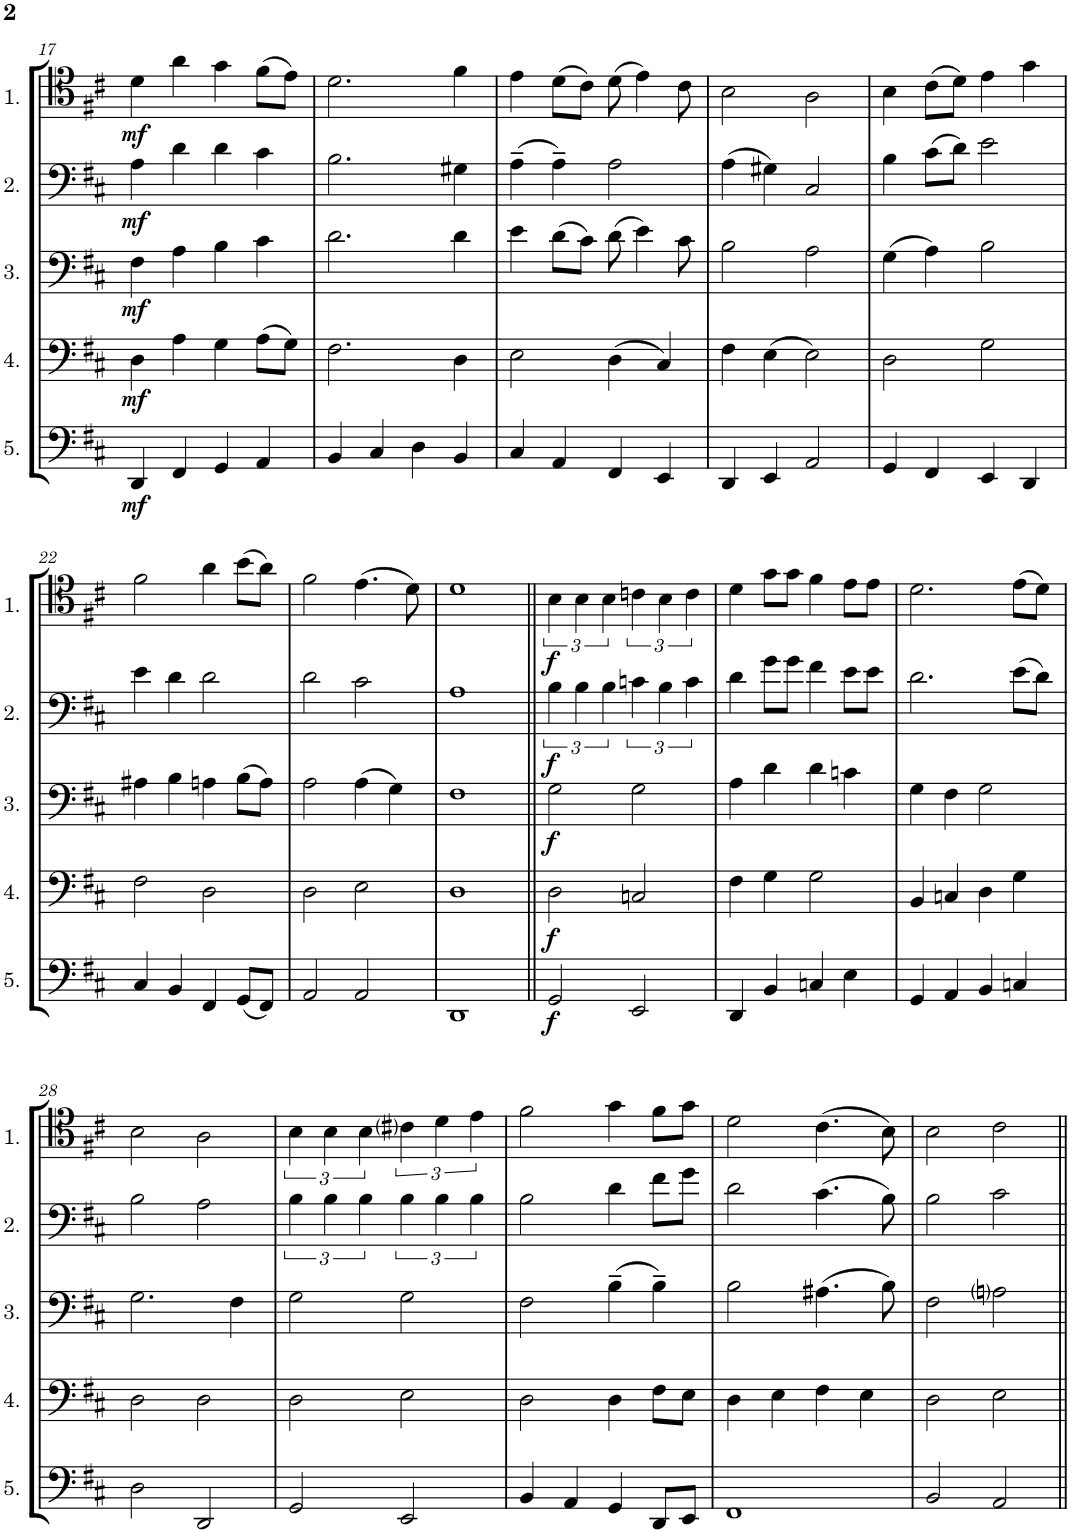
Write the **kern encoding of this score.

**kern	**dynam	**kern	**dynam	**kern	**dynam	**kern	**dynam	**kern	**dynam
*part5	*part5	*part4	*part4	*part3	*part3	*part2	*part2	*part1	*part1
*staff5	*staff5	*staff4	*staff4	*staff3	*staff3	*staff2	*staff2	*staff1	*staff1
*I"Cello 5	*	*I"Cello 4	*	*I"Cello 3	*	*I"Cello 2	*	*I"Cello 1	*
!!LO:PB:g=z
*clefF4	*	*clefF4	*	*clefF4	*	*clefF4	*	*clefC4	*
*k[f#c#]	*	*k[f#c#]	*	*k[f#c#]	*	*k[f#c#]	*	*k[f#c#]	*
*M4/4	*	*M4/4	*	*M4/4	*	*M4/4	*	*M4/4	*
=17	=17	=17	=17	=17	=17	=17	=17	=17	=17
!	!LO:DY:b	!	!LO:DY:b	!	!LO:DY:b	!	!LO:DY:b	!	!LO:DY:b
4DD/	mf	4D\	mf	4F#\	mf	4A\	mf	4d\	mf
4FF#/	.	4A\	.	4A\	.	4d\	.	4a\	.
4GG/	.	4G\	.	4B\	.	4d\	.	4g\	.
4AA/	.	(8A\L	.	4c#\	.	4c#\	.	(8f#\L	.
.	.	8G\J)	.	.	.	.	.	8e\J)	.
=18	=18	=18	=18	=18	=18	=18	=18	=18	=18
4BB/	.	2.F#\	.	2.d\	.	2.B\	.	2.d\	.
4C#/	.	.	.	.	.	.	.	.	.
4D\	.	.	.	.	.	.	.	.	.
4BB/	.	4D\	.	4d\	.	4G#X\	.	4f#\	.
=19	=19	=19	=19	=19	=19	=19	=19	=19	=19
4C#/	.	2E\	.	4e\	.	(4A~\	.	4e\	.
4AA/	.	.	.	(8d\L	.	4A~\)	.	(8d\L	.
.	.	.	.	8c#\J)	.	.	.	8c#\J)	.
4FF#/	.	(4D\	.	(8d\	.	2A\	.	(8d\	.
.	.	.	.	4e\)	.	.	.	4e\)	.
4EE/	.	4C#/)	.	.	.	.	.	.	.
.	.	.	.	8c#\	.	.	.	8c#\	.
=20	=20	=20	=20	=20	=20	=20	=20	=20	=20
4DD/	.	4F#\	.	2B\	.	(4A\	.	2B\	.
4EE/	.	(4E\	.	.	.	4G#X\)	.	.	.
2AA/	.	2E\)	.	2A\	.	2C#/	.	2A\	.
=21	=21	=21	=21	=21	=21	=21	=21	=21	=21
4GG/	.	2D\	.	(4G\	.	4B\	.	4B\	.
4FF#/	.	.	.	4A\)	.	(8c#\L	.	(8c#\L	.
.	.	.	.	.	.	8d\J)	.	8d\J)	.
4EE/	.	2G\	.	2B\	.	2e\	.	4e\	.
4DD/	.	.	.	.	.	.	.	4g\	.
!!LO:LB:g=z
=22	=22	=22	=22	=22	=22	=22	=22	=22	=22
4C#/	.	2F#\	.	4A#X\	.	4e\	.	2f#\	.
4BB/	.	.	.	4B\	.	4d\	.	.	.
4FF#/	.	2D\	.	4An\	.	2d\	.	4a\	.
(8GG/L	.	.	.	(8B\L	.	.	.	(8b\L	.
8FF#/J)	.	.	.	8A\J)	.	.	.	8a\J)	.
=23	=23	=23	=23	=23	=23	=23	=23	=23	=23
2AA/	.	2D\	.	2A\	.	2d\	.	2f#\	.
2AA/	.	2E\	.	(4A\	.	2c#\	.	(4.e\	.
.	.	.	.	4G\)	.	.	.	.	.
.	.	.	.	.	.	.	.	8d\)	.
=24	=24	=24	=24	=24	=24	=24	=24	=24	=24
1DD	.	1D	.	1F#	.	1A	.	1d	.
=25||	=25||	=25||	=25||	=25||	=25||	=25||	=25||	=25||	=25||
!	!LO:DY:b	!	!LO:DY:b	!	!LO:DY:b	!	!LO:DY:b	!	!LO:DY:b
2GG/	f	2D\	f	2G\	f	6B\	f	6B\	f
.	.	.	.	.	.	6B\	.	6B\	.
.	.	.	.	.	.	6B\	.	6B\	.
2EE/	.	2Cn/	.	2G\	.	6cn\	.	6cn\	.
.	.	.	.	.	.	6B\	.	6B\	.
.	.	.	.	.	.	6c\	.	6c\	.
=26	=26	=26	=26	=26	=26	=26	=26	=26	=26
4DD/	.	4F#\	.	4A\	.	4d\	.	4d\	.
4BB/	.	4G\	.	4d\	.	8g\L	.	8g\L	.
.	.	.	.	.	.	8g\J	.	8g\J	.
4Cn/	.	2G\	.	4d\	.	4f#\	.	4f#\	.
4E\	.	.	.	4cn\	.	8e\L	.	8e\L	.
.	.	.	.	.	.	8e\J	.	8e\J	.
=27	=27	=27	=27	=27	=27	=27	=27	=27	=27
4GG/	.	4BB/	.	4G\	.	2.d\	.	2.d\	.
4AA/	.	4Cn/	.	4F#\	.	.	.	.	.
4BB/	.	4D\	.	2G\	.	.	.	.	.
4Cn/	.	4G\	.	.	.	(8e\L	.	(8e\L	.
.	.	.	.	.	.	8d\J)	.	8d\J)	.
!!LO:LB:g=z
=28	=28	=28	=28	=28	=28	=28	=28	=28	=28
2D\	.	2D\	.	2.G\	.	2B\	.	2B\	.
2DD/	.	2D\	.	.	.	2A\	.	2A\	.
.	.	.	.	4F#\	.	.	.	.	.
=29	=29	=29	=29	=29	=29	=29	=29	=29	=29
2GG/	.	2D\	.	2G\	.	6B\	.	6B\	.
.	.	.	.	.	.	6B\	.	6B\	.
.	.	.	.	.	.	6B\	.	6B\	.
2EE/	.	2E\	.	2G\	.	6B\	.	6c#i\	.
.	.	.	.	.	.	6B\	.	6d\	.
.	.	.	.	.	.	6B\	.	6e\	.
=30	=30	=30	=30	=30	=30	=30	=30	=30	=30
4BB/	.	2D\	.	2F#\	.	2B\	.	2f#\	.
4AA/	.	.	.	.	.	.	.	.	.
4GG/	.	4D\	.	(4B~\	.	4d\	.	4g\	.
8DD/L	.	8F#\L	.	4B~\)	.	8f#\L	.	8f#\L	.
8EE/J	.	8E\J	.	.	.	8g\J	.	8g\J	.
=31	=31	=31	=31	=31	=31	=31	=31	=31	=31
1FF#	.	4D\	.	2B\	.	2d\	.	2d\	.
.	.	4E\	.	.	.	.	.	.	.
.	.	4F#\	.	(4.A#X\	.	(4.c#\	.	(4.c#\	.
.	.	4E\	.	.	.	.	.	.	.
.	.	.	.	8B\)	.	8B\)	.	8B\)	.
=32	=32	=32	=32	=32	=32	=32	=32	=32	=32
2BB/	.	2D\	.	2F#\	.	2B\	.	2B\	.
2AA/	.	2E\	.	2Ani\	.	2c#\	.	2c#\	.
=||	=||	=||	=||	=||	=||	=||	=||	=||	=||
*-	*-	*-	*-	*-	*-	*-	*-	*-	*-
